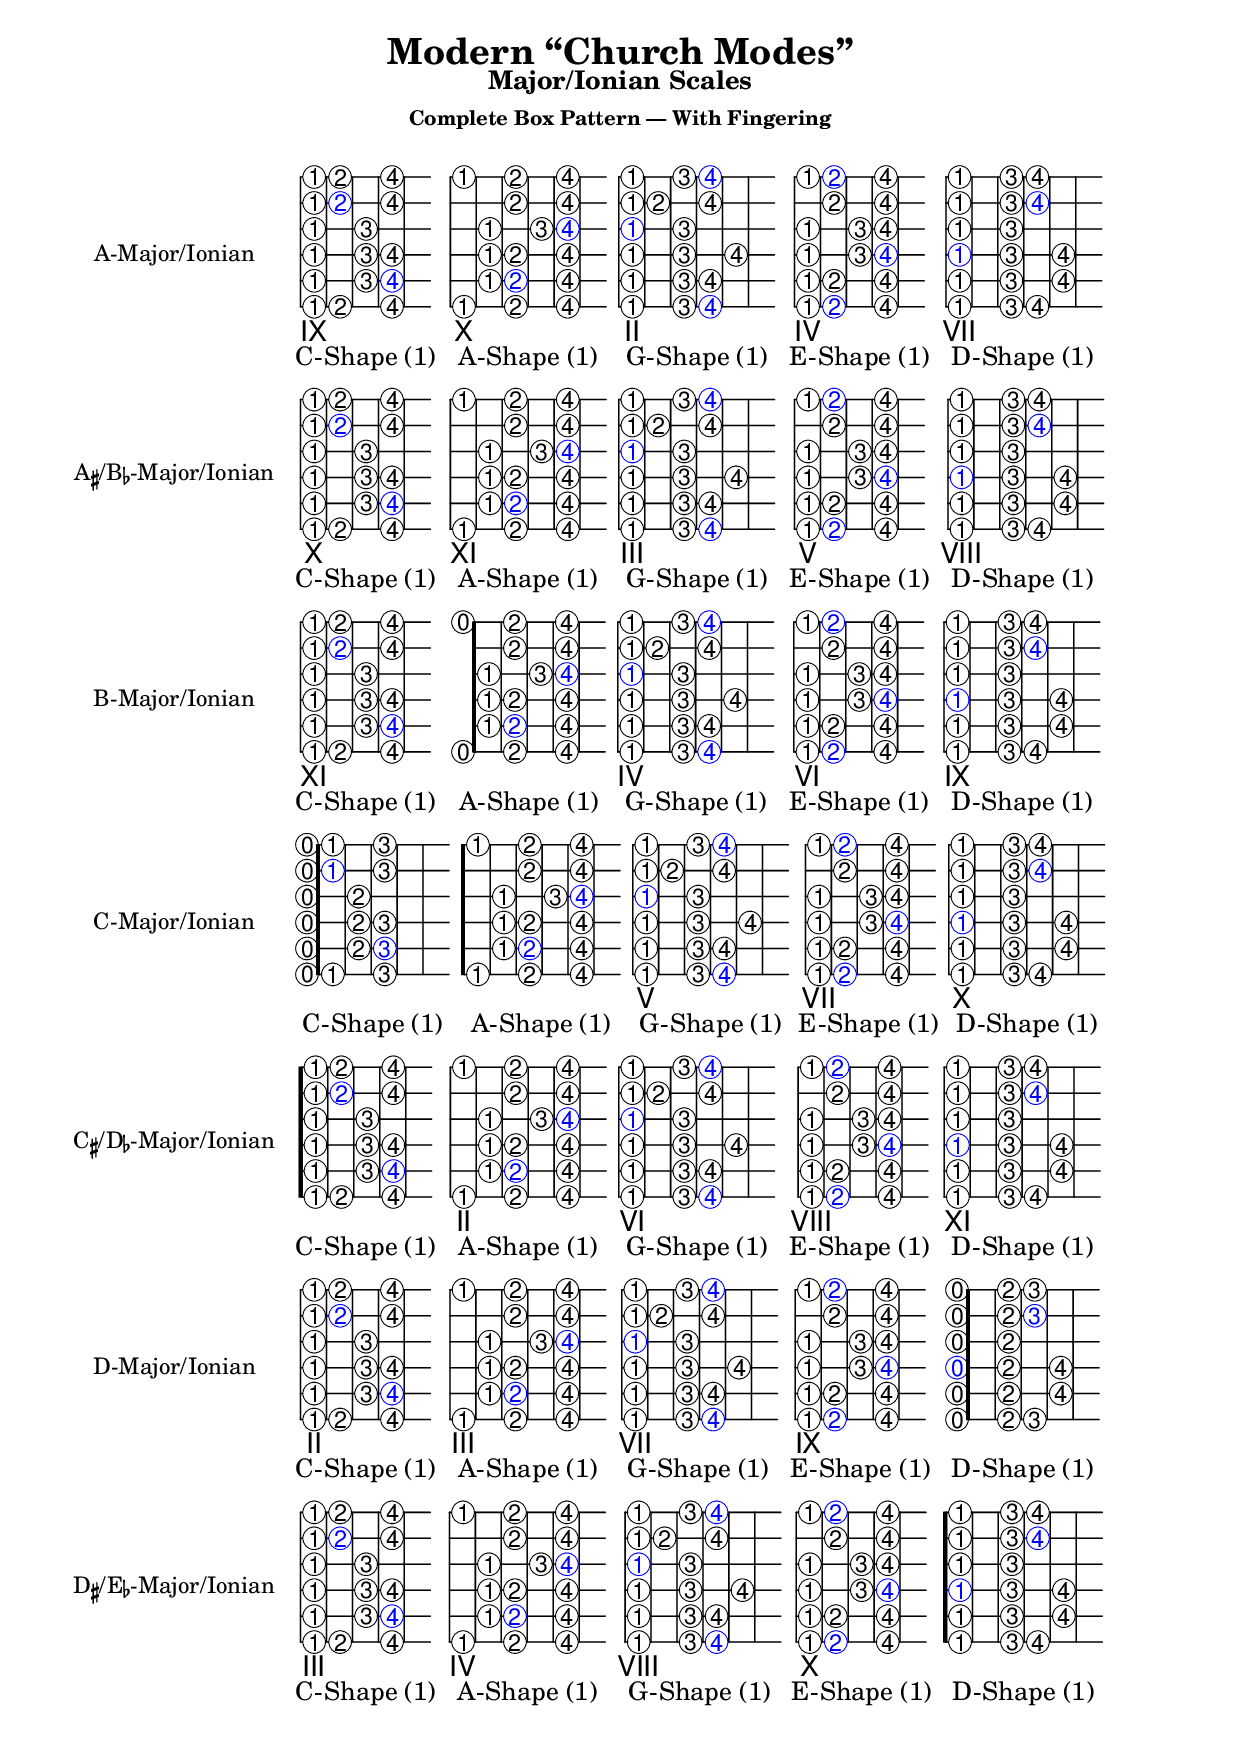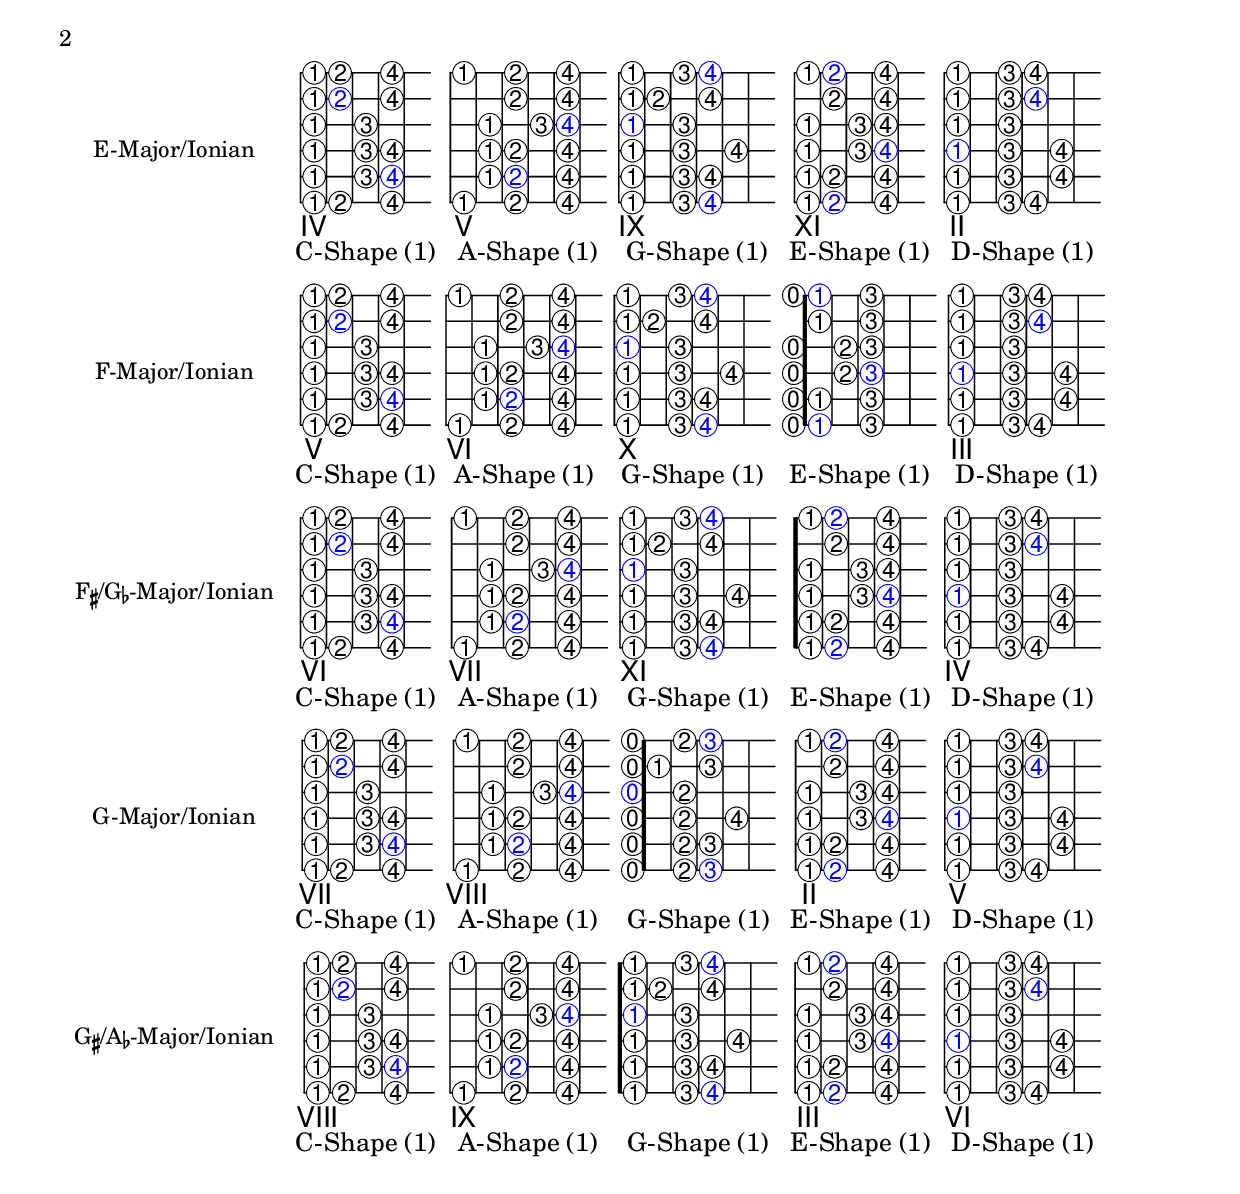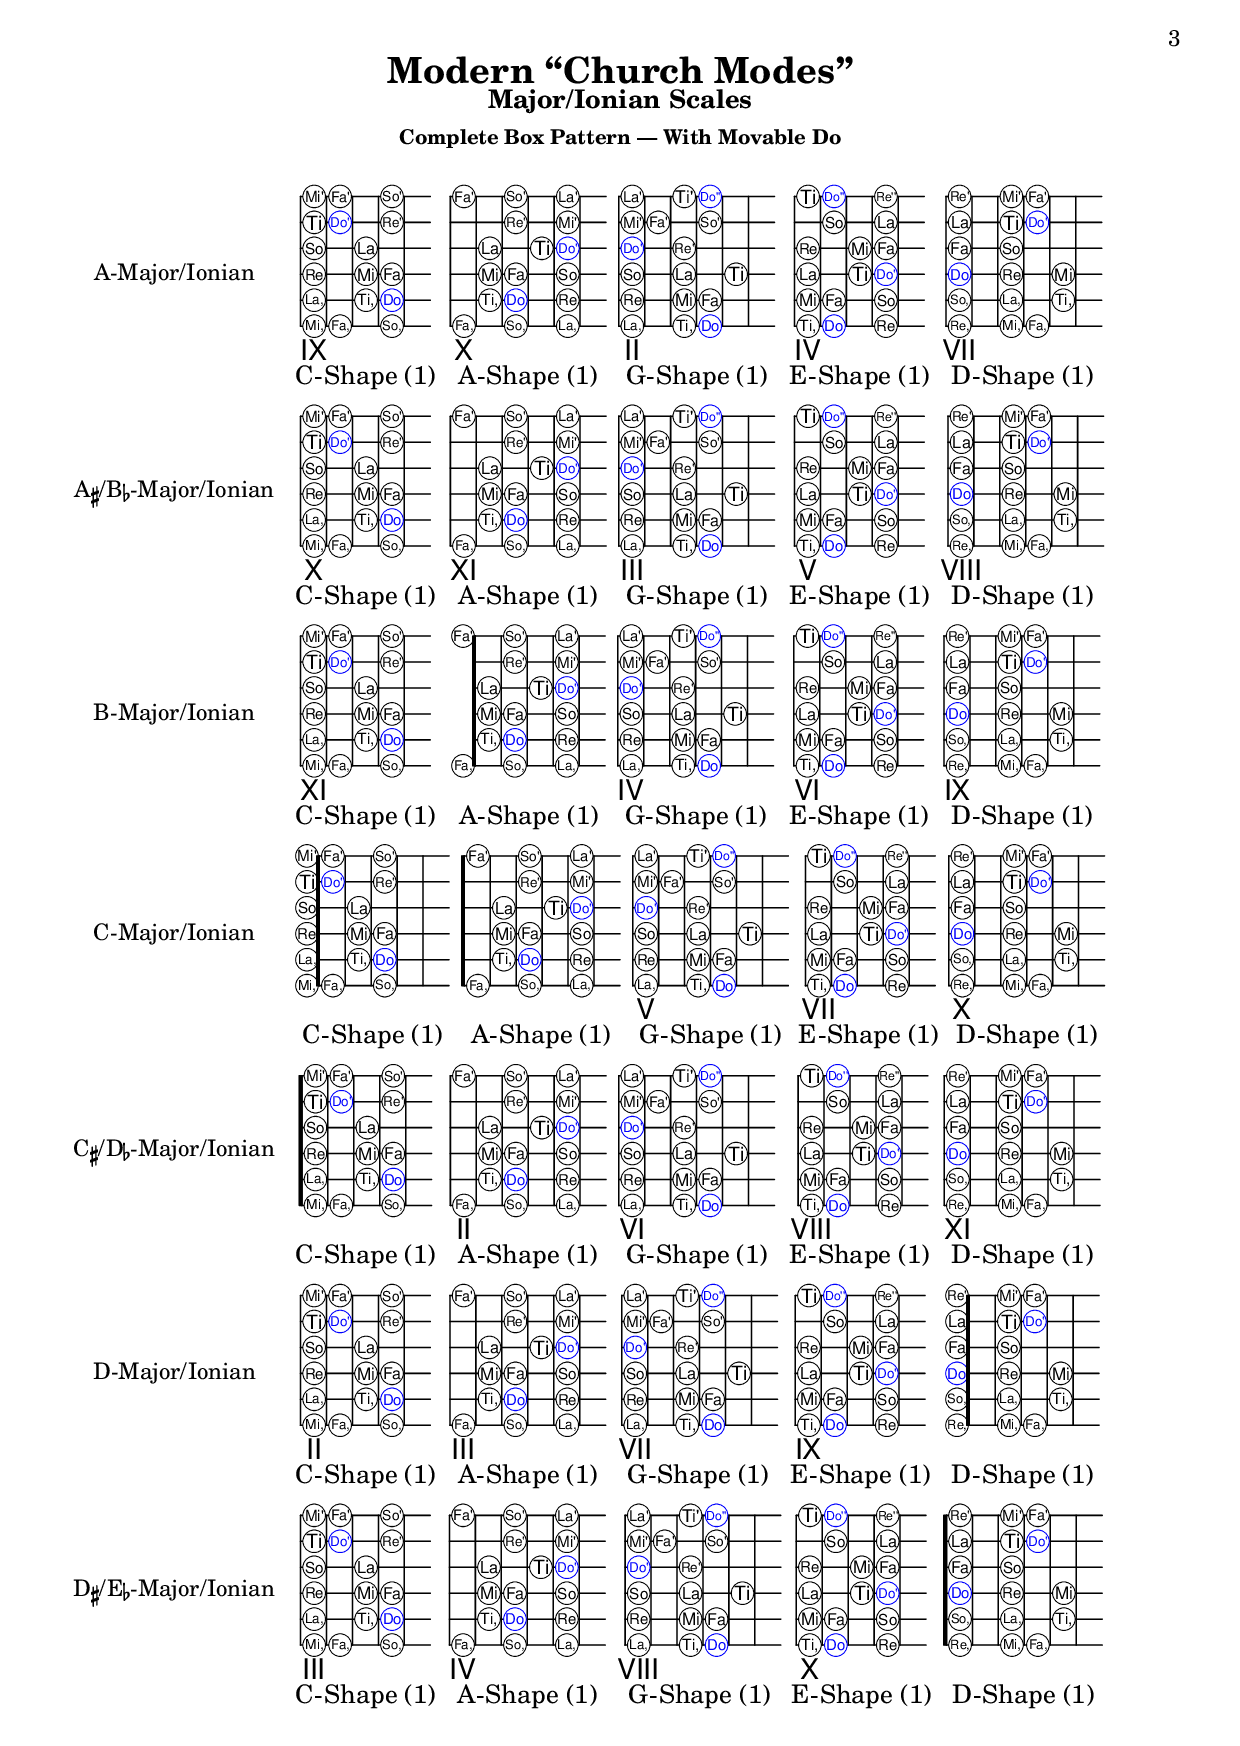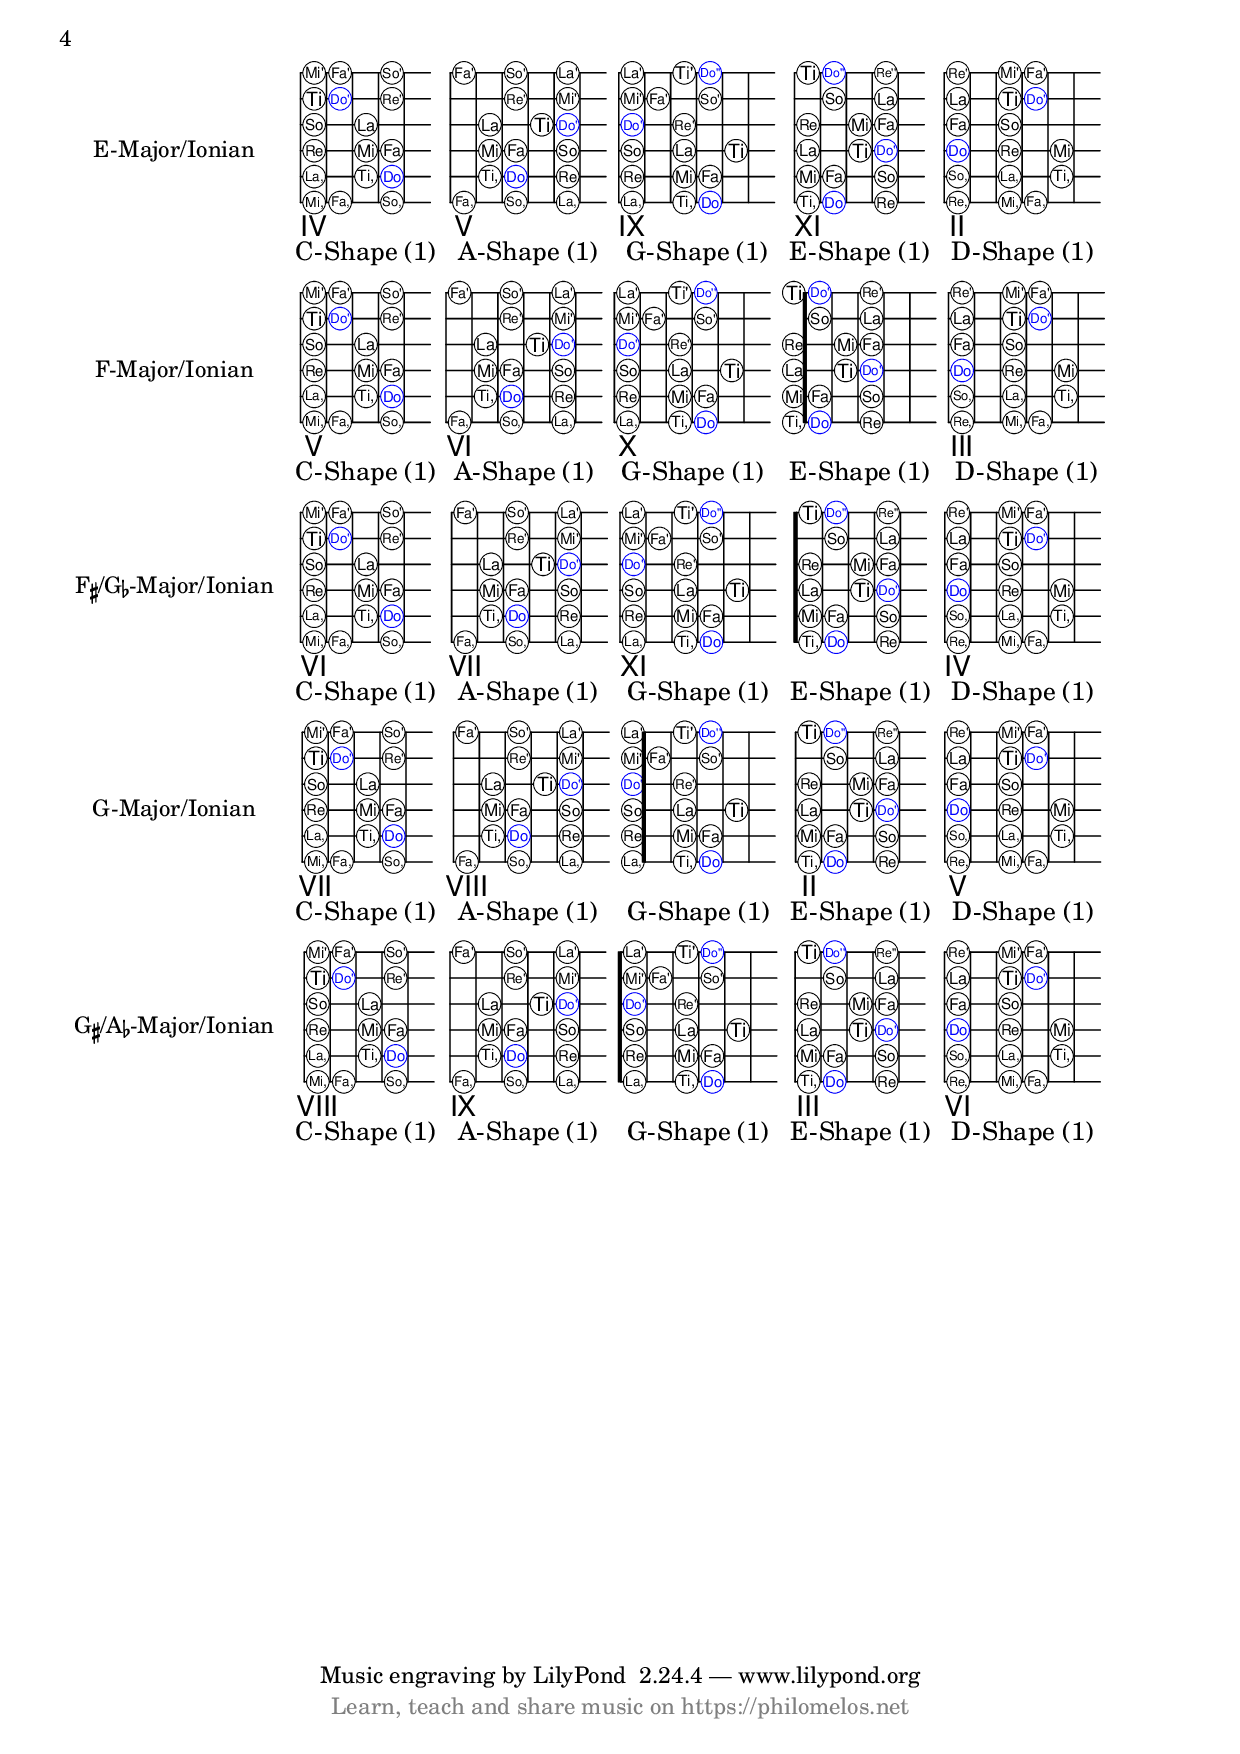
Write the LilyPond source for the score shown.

\version "2.19.33"

\header {
  title = "Modern “Church Modes”"
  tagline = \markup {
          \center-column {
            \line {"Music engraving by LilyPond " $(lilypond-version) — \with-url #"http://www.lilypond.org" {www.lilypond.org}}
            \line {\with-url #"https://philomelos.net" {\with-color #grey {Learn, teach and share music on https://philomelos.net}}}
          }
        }
}

\paper {
  print-all-headers = ##t
}

\include "../c-shape.ly"
\include "../a-shape.ly"
\include "../g-shape.ly"
\include "../e-shape.ly"
\include "../d-shape.ly"
\include "../alt-shape.ly"

scaleDiagramStyleSheet = {
  %%%% A library for predefined fretboard diagrams to be used with LilyPond.
%%%% Copyright (C) 2015  Patrick L. Schmidt <pls@philomelos.net>

%%%% This library is free software: you can redistribute it and/or modify
%%%% it under the terms of the GNU General Public License as published by
%%%% the Free Software Foundation, either version 3 of the License, or
%%%% (at your option) any later version.

%%%% This library is distributed in the hope that it will be useful,
%%%% but WITHOUT ANY WARRANTY; without even the implied warranty of
%%%% MERCHANTABILITY or FITNESS FOR A PARTICULAR PURPOSE.  See the
%%%% GNU General Public License for more details.

%%%% You should have received a copy of the GNU General Public License
%%%% along with this program.  If not, see <http://www.gnu.org/licenses/>.

%\version "2.19.31"

\override FretBoard.size = #'2.5
\override FretBoard.align-dir = #'0
\override FretBoard.fret-diagram-details.orientation = #'landscape
\override FretBoard.fret-diagram-details.finger-code = #'in-dot
\override FretBoard.fret-diagram-details.dot-color = #'white
\override FretBoard.fret-diagram-details.fret-label-vertical-offset = #-0.5
\override FretBoard.fret-diagram-details.number-type = #'roman-upper
\override FretBoard.fret-diagram-details.label-dir = #DOWN
\override FretBoard.fret-diagram-details.barre-type = #'straight
%\override FretBoard.fret-diagram-details.number-type = #'custom
%\override FretBoard.fret-diagram-details.fret-label-custom-format = #'"8 fr."

}

\layout {
  indent = 4\cm
  \context {
    \Score
    \remove "Bar_number_engraver"
  }
}

devNullIonianFingering = {
  \repeat unfold 5 {
    c1*4
  }
}

ionianShapesFingering = \lyricmode {
  \repeat unfold 17 {
    \repeat unfold 2 {
      "C-Shape (1)"
      "A-Shape (1)"
      "G-Shape (1)"
      "E-Shape (1)"
      "D-Shape (1)"
    }
  }
}

diagramsAIonianCompleteBoxPatternFingering = \chordmode {
  \scaleDiagramStyleSheet
  \cShape
  a,,1*4:3.4.5.6.7+.8.9.19
  \aShape
  a,,1*4:4.5.6.7+.8.9.10.20
  \gShape
  a,,,1*4:6.7+.8.9.10.11.12.22
  \eShape
  a,,,1*4:7+.8.9.10.11.12.13.23
  \dShape
  a,,1*4:2.3.4.5.6.7+.8.18
}

diagramsAisIonianCompleteBoxPatternFingering = \chordmode {
  \scaleDiagramStyleSheet
  \cShape
  ais,,1*4:3.4.5.6.7+.8.9.19
  \aShape
  ais,,1*4:4.5.6.7+.8.9.10.20
  \gShape
  ais,,,1*4:6.7+.8.9.10.11.12.22
  \eShape
  ais,,,1*4:7+.8.9.10.11.12.13.23
  \dShape
  ais,,1*4:2.3.4.5.6.7+.8.18
}

diagramsBIonianCompleteBoxPatternFingering = \chordmode {
  \scaleDiagramStyleSheet
  \cShape
  b,,,1*4:3.4.5.6.7+.8.9.19
  \aShape
  b,,,1*4:4.5.6.7+.8.9.10.20
  \gShape
  b,,,1*4:6.7+.8.9.10.11.12.22
  \eShape
  b,,,1*4:7+.8.9.10.11.12.13.23
  \dShape
  b,,1*4:2.3.4.5.6.7+.8.18
}

diagramsCIonianCompleteBoxPatternFingering = \chordmode {
  \scaleDiagramStyleSheet
  \cShape
  c,,1*4:3.4.5.6.7+.8.9.19
  \aShape
  c,,1*4:4.5.6.7+.8.9.10.20
  \gShape
  c,,,1*4:6.7+.8.9.10.11.12.22
  \eShape
  c,,,1*4:7+.8.9.10.11.12.13.23
  \dShape
  c,1*4:2.3.4.5.6.7+.8.18
}

diagramsCisIonianCompleteBoxPatternFingering = \chordmode {
  \scaleDiagramStyleSheet
  \cShape
  cis,,1*4:3.4.5.6.7+.8.9.19
  \aShape
  cis,,1*4:4.5.6.7+.8.9.10.20
  \gShape
  cis,,,1*4:6.7+.8.9.10.11.12.22
  \eShape
  cis,,1*4:7+.8.9.10.11.12.13.23
  \dShape
  cis,1*4:2.3.4.5.6.7+.8.18
}

diagramsDIonianCompleteBoxPatternFingering = \chordmode {
  \scaleDiagramStyleSheet
  \cShape
  d,,1*4:3.4.5.6.7+.8.9.19
  \aShape
  d,,1*4:4.5.6.7+.8.9.10.20
  \gShape
  d,,,1*4:6.7+.8.9.10.11.12.22
  \eShape
  d,,1*4:7+.8.9.10.11.12.13.23
  \dShape
  d,,1*4:2.3.4.5.6.7+.8.18
}

diagramsDisIonianCompleteBoxPatternFingering = \chordmode {
  \scaleDiagramStyleSheet
  \cShape
  dis,,1*4:3.4.5.6.7+.8.9.19
  \aShape
  dis,,1*4:4.5.6.7+.8.9.10.20
  \gShape
  dis,,,1*4:6.7+.8.9.10.11.12.22
  \eShape
  dis,,1*4:7+.8.9.10.11.12.13.23
  \dShape
  dis,,1*4:2.3.4.5.6.7+.8.18
}

diagramsEIonianCompleteBoxPatternFingering = \chordmode {
  \scaleDiagramStyleSheet
  \cShape
  e,,1*4:3.4.5.6.7+.8.9.19
  \aShape
  e,,1*4:4.5.6.7+.8.9.10.20
  \gShape
  e,,,1*4:6.7+.8.9.10.11.12.22
  \eShape
  e,,1*4:7+.8.9.10.11.12.13.23
  \dShape
  e,,1*4:2.3.4.5.6.7+.8.18
}

diagramsFIonianCompleteBoxPatternFingering = \chordmode {
  \scaleDiagramStyleSheet
  \cShape
  f,,1*4:3.4.5.6.7+.8.9.19
  \aShape
  f,,1*4:4.5.6.7+.8.9.10.20
  \gShape
  f,,,1*4:6.7+.8.9.10.11.12.22
  \eShape
  f,,,1*4:7+.8.9.10.11.12.13.23
  \dShape
  f,,1*4:2.3.4.5.6.7+.8.18
}

diagramsFisIonianCompleteBoxPatternFingering = \chordmode {
  \scaleDiagramStyleSheet
  \cShape
  fis,,1*4:3.4.5.6.7+.8.9.19
  \aShape
  fis,,1*4:4.5.6.7+.8.9.10.20
  \gShape
  fis,,,1*4:6.7+.8.9.10.11.12.22
  \eShape
  fis,,,1*4:7+.8.9.10.11.12.13.23
  \dShape
  fis,,1*4:2.3.4.5.6.7+.8.18
}

diagramsGIonianCompleteBoxPatternFingering = \chordmode {
  \scaleDiagramStyleSheet
  \cShape
  g,,1*4:3.4.5.6.7+.8.9.19
  \aShape
  g,,1*4:4.5.6.7+.8.9.10.20
  \gShape
  g,,,1*4:6.7+.8.9.10.11.12.22
  \eShape
  g,,,1*4:7+.8.9.10.11.12.13.23
  \dShape
  g,,1*4:2.3.4.5.6.7+.8.18
}

diagramsGisIonianCompleteBoxPatternFingering = \chordmode {
  \scaleDiagramStyleSheet
  \cShape
  gis,,1*4:3.4.5.6.7+.8.9.19
  \aShape
  gis,,1*4:4.5.6.7+.8.9.10.20
  \gShape
  gis,,,1*4:6.7+.8.9.10.11.12.22
  \eShape
  gis,,,1*4:7+.8.9.10.11.12.13.23
  \dShape
  gis,,1*4:2.3.4.5.6.7+.8.18
}

\score {
  <<
    \new FretBoards {
      \set FretBoards.instrumentName = "A-Major/Ionian"
      \diagramsAIonianCompleteBoxPatternFingering
    }
    \new Devnull = "null" { \devNullIonianFingering }
    \new Lyrics \lyricsto "null" \ionianShapesFingering
  >>
  \header {
    %title = "Modern “Church Modes”"
    title = ##f
    subtitle = "Major/Ionian Scales"
    subsubtitle = "Complete Box Pattern — With Fingering"
    piece = " "
  }
}

\score {
  <<
    \new FretBoards {
      \set FretBoards.instrumentName = \markup\concat { "A"\teeny \sharp "/B" \teeny \flat "-Major/Ionian" }
      \diagramsAisIonianCompleteBoxPatternFingering
    }
    \new Devnull = "null" { \devNullIonianFingering }
    \new Lyrics \lyricsto "null" \ionianShapesFingering
  >>
  \header {
    %title = "Modern “Church Modes”"
    title = ##f
    % subtitle = "Major/Ionian Scales"
    % subsubtitle = "Complete Box Pattern — With Fingering"
    % piece = " "
  }
}

\score {
  <<
    \new FretBoards {
      \set FretBoards.instrumentName = "B-Major/Ionian"
      \diagramsBIonianCompleteBoxPatternFingering
    }
    \new Devnull = "null" { \devNullIonianFingering }
    \new Lyrics \lyricsto "null" \ionianShapesFingering
  >>
  \header {
    %title = "Modern “Church Modes”"
    title = ##f
    % subtitle = "Major/Ionian Scales"
    % subsubtitle = "Complete Box Pattern — With Fingering"
    % piece = " "
  }
}

\score {
  <<
    \new FretBoards {
      \set FretBoards.instrumentName = "C-Major/Ionian"
      \diagramsCIonianCompleteBoxPatternFingering
    }
    \new Devnull = "null" { \devNullIonianFingering }
    \new Lyrics \lyricsto "null" \ionianShapesFingering
  >>
  \header {
    title = ##f
    % subtitle = "Major/Ionian Scales"
    % subsubtitle = "Complete Box Pattern — With Fingering"
    % piece = " "
  }
}

\score {
  <<
    \new FretBoards {
      \set FretBoards.instrumentName = \markup\concat { "C"\teeny \sharp "/D" \teeny \flat "-Major/Ionian" }
      \diagramsCisIonianCompleteBoxPatternFingering
    }
    \new Devnull = "null" { \devNullIonianFingering }
    \new Lyrics \lyricsto "null" \ionianShapesFingering
  >>
  \header {
    %title = "Modern “Church Modes”"
    title = ##f
    % subtitle = "Major/Ionian Scales"
    % subsubtitle = "Complete Box Pattern — With Fingering"
    % piece = " "
  }
}

\score {
  <<
    \new FretBoards {
      \set FretBoards.instrumentName = "D-Major/Ionian"
      \diagramsDIonianCompleteBoxPatternFingering
    }
    \new Devnull = "null" { \devNullIonianFingering }
    \new Lyrics \lyricsto "null" \ionianShapesFingering
  >>
  \header {
    % title = "Modern “Church Modes”"
    title = ##f
    % subtitle = "Major/Ionian Scales"
    % subsubtitle = "Complete Box Pattern — With Fingering"
    % piece = " "
  }
}

\score {
  <<
    \new FretBoards {
      \set FretBoards.instrumentName = \markup\concat { "D"\teeny \sharp "/E" \teeny \flat "-Major/Ionian" }
      \diagramsDisIonianCompleteBoxPatternFingering
    }
    \new Devnull = "null" { \devNullIonianFingering }
    \new Lyrics \lyricsto "null" \ionianShapesFingering
  >>
  \header {
    %title = "Modern “Church Modes”"
    title = ##f
    % subtitle = "Major/Ionian Scales"
    % subsubtitle = "Complete Box Pattern — With Fingering"
    % piece = " "
  }
}

\score {
  <<
    \new FretBoards {
      \set FretBoards.instrumentName = "E-Major/Ionian"
      \diagramsEIonianCompleteBoxPatternFingering
    }
    \new Devnull = "null" { \devNullIonianFingering }
    \new Lyrics \lyricsto "null" \ionianShapesFingering
  >>
  \header {
    %title = "Modern “Church Modes”"
    title = ##f
    % subtitle = "Major/Ionian Scales"
    % subsubtitle = "Complete Box Pattern — With Fingering"
    % piece = " "
  }
}

\score {
  <<
    \new FretBoards {
      \set FretBoards.instrumentName = "F-Major/Ionian"
      \diagramsFIonianCompleteBoxPatternFingering
    }
    \new Devnull = "null" { \devNullIonianFingering }
    \new Lyrics \lyricsto "null" \ionianShapesFingering
  >>
  \header {
    %title = "Modern “Church Modes”"
    title = ##f
    % subtitle = "Major/Ionian Scales"
    % subsubtitle = "Complete Box Pattern — With Fingering"
    % piece = " "
  }
}

\score {
  <<
    \new FretBoards {
      \set FretBoards.instrumentName = \markup\concat { "F"\teeny \sharp "/G" \teeny \flat "-Major/Ionian" }
      \diagramsFisIonianCompleteBoxPatternFingering
    }
    \new Devnull = "null" { \devNullIonianFingering }
    \new Lyrics \lyricsto "null" \ionianShapesFingering
  >>
  \header {
    %title = "Modern “Church Modes”"
    title = ##f
    % subtitle = "Major/Ionian Scales"
    % subsubtitle = "Complete Box Pattern — With Fingering"
    % piece = " "
  }
}

\score {
  <<
    \new FretBoards {
      \set FretBoards.instrumentName = "G-Major/Ionian"
      \diagramsGIonianCompleteBoxPatternFingering
    }
    \new Devnull = "null" { \devNullIonianFingering }
    \new Lyrics \lyricsto "null" \ionianShapesFingering
  >>
  \header {
    %title = "Modern “Church Modes”"
    title = ##f
    % subtitle = "Major/Ionian Scales"
    % subsubtitle = "Complete Box Pattern — With Fingering"
    % piece = " "
  }
}

\score {
  <<
    \new FretBoards {
      \set FretBoards.instrumentName = \markup\concat { "G"\teeny \sharp "/A" \teeny \flat "-Major/Ionian" }
      \diagramsGisIonianCompleteBoxPatternFingering
    }
    \new Devnull = "null" { \devNullIonianFingering }
    \new Lyrics \lyricsto "null" \ionianShapesFingering
  >>
  \header {
    %title = "Modern “Church Modes”"
    title = ##f
    % subtitle = "Major/Ionian Scales"
    % subsubtitle = "Complete Box Pattern — With Fingering"
    % piece = " "
  }
}

devNullIonianMovableDo = {
  \repeat unfold 5 {
    c1*4
  }
}

ionianShapesMovableDo = \lyricmode {
  \repeat unfold 17 {
    \repeat unfold 2 {
      "C-Shape (1)"
      "A-Shape (1)"
      "G-Shape (1)"
      "E-Shape (1)"
      "D-Shape (1)"
    }
  }
}

diagramsAIonianCompleteBoxPatternMovableDo = \chordmode {
  \scaleDiagramStyleSheet
  \cShapeMovableDo
  a,,1*4:3.4.5.6.7+.8.9.19
  \aShapeMovableDo
  a,,1*4:4.5.6.7+.8.9.10.20
  \gShapeMovableDo
  a,,,1*4:6.7+.8.9.10.11.12.22
  \eShapeMovableDo
  a,,,1*4:7+.8.9.10.11.12.13.23
  \dShapeMovableDo
  a,,1*4:2.3.4.5.6.7+.8.18
}

diagramsAisIonianCompleteBoxPatternMovableDo = \chordmode {
  \scaleDiagramStyleSheet
  \cShapeMovableDo
  ais,,1*4:3.4.5.6.7+.8.9.19
  \aShapeMovableDo
  ais,,1*4:4.5.6.7+.8.9.10.20
  \gShapeMovableDo
  ais,,,1*4:6.7+.8.9.10.11.12.22
  \eShapeMovableDo
  ais,,,1*4:7+.8.9.10.11.12.13.23
  \dShapeMovableDo
  ais,,1*4:2.3.4.5.6.7+.8.18
}

diagramsBIonianCompleteBoxPatternMovableDo = \chordmode {
  \scaleDiagramStyleSheet
  \cShapeMovableDo
  b,,,1*4:3.4.5.6.7+.8.9.19
  \aShapeMovableDo
  b,,,1*4:4.5.6.7+.8.9.10.20
  \gShapeMovableDo
  b,,,1*4:6.7+.8.9.10.11.12.22
  \eShapeMovableDo
  b,,,1*4:7+.8.9.10.11.12.13.23
  \dShapeMovableDo
  b,,1*4:2.3.4.5.6.7+.8.18
}

diagramsCIonianCompleteBoxPatternMovableDo = \chordmode {
  \scaleDiagramStyleSheet
  \cShapeMovableDo
  c,,1*4:3.4.5.6.7+.8.9.19
  \aShapeMovableDo
  c,,1*4:4.5.6.7+.8.9.10.20
  \gShapeMovableDo
  c,,,1*4:6.7+.8.9.10.11.12.22
  \eShapeMovableDo
  c,,,1*4:7+.8.9.10.11.12.13.23
  \dShapeMovableDo
  c,1*4:2.3.4.5.6.7+.8.18
}

diagramsCisIonianCompleteBoxPatternMovableDo = \chordmode {
  \scaleDiagramStyleSheet
  \cShapeMovableDo
  cis,,1*4:3.4.5.6.7+.8.9.19
  \aShapeMovableDo
  cis,,1*4:4.5.6.7+.8.9.10.20
  \gShapeMovableDo
  cis,,,1*4:6.7+.8.9.10.11.12.22
  \eShapeMovableDo
  cis,,1*4:7+.8.9.10.11.12.13.23
  \dShapeMovableDo
  cis,1*4:2.3.4.5.6.7+.8.18
}

diagramsDIonianCompleteBoxPatternMovableDo = \chordmode {
  \scaleDiagramStyleSheet
  \cShapeMovableDo
  d,,1*4:3.4.5.6.7+.8.9.19
  \aShapeMovableDo
  d,,1*4:4.5.6.7+.8.9.10.20
  \gShapeMovableDo
  d,,,1*4:6.7+.8.9.10.11.12.22
  \eShapeMovableDo
  d,,1*4:7+.8.9.10.11.12.13.23
  \dShapeMovableDo
  d,,1*4:2.3.4.5.6.7+.8.18
}

diagramsDisIonianCompleteBoxPatternMovableDo = \chordmode {
  \scaleDiagramStyleSheet
  \cShapeMovableDo
  dis,,1*4:3.4.5.6.7+.8.9.19
  \aShapeMovableDo
  dis,,1*4:4.5.6.7+.8.9.10.20
  \gShapeMovableDo
  dis,,1*4:6.7+.8.9.10.11.12.22
  \eShapeMovableDo
  dis,,1*4:7+.8.9.10.11.12.13.23
  \dShapeMovableDo
  dis,,1*4:2.3.4.5.6.7+.8.18
}

diagramsEIonianCompleteBoxPatternMovableDo = \chordmode {
  \scaleDiagramStyleSheet
  \cShapeMovableDo
  e,,1*4:3.4.5.6.7+.8.9.19
  \aShapeMovableDo
  e,,1*4:4.5.6.7+.8.9.10.20
  \gShapeMovableDo
  e,,1*4:6.7+.8.9.10.11.12.22
  \eShapeMovableDo
  e,,1*4:7+.8.9.10.11.12.13.23
  \dShapeMovableDo
  e,,1*4:2.3.4.5.6.7+.8.18
}

diagramsFIonianCompleteBoxPatternMovableDo = \chordmode {
  \scaleDiagramStyleSheet
  \cShapeMovableDo
  f,,1*4:3.4.5.6.7+.8.9.19
  \aShapeMovableDo
  f,,1*4:4.5.6.7+.8.9.10.20
  \gShapeMovableDo
  f,,1*4:6.7+.8.9.10.11.12.22
  \eShapeMovableDo
  f,,,1*4:7+.8.9.10.11.12.13.23
  \dShapeMovableDo
  f,,1*4:2.3.4.5.6.7+.8.18
}

diagramsFisIonianCompleteBoxPatternMovableDo = \chordmode {
  \scaleDiagramStyleSheet
  \cShapeMovableDo
  fis,,1*4:3.4.5.6.7+.8.9.19
  \aShapeMovableDo
  fis,,1*4:4.5.6.7+.8.9.10.20
  \gShapeMovableDo
  fis,,1*4:6.7+.8.9.10.11.12.22
  \eShapeMovableDo
  fis,,,1*4:7+.8.9.10.11.12.13.23
  \dShapeMovableDo
  fis,,1*4:2.3.4.5.6.7+.8.18
}

diagramsGIonianCompleteBoxPatternMovableDo = \chordmode {
  \scaleDiagramStyleSheet
  \cShapeMovableDo
  g,,1*4:3.4.5.6.7+.8.9.19
  \aShapeMovableDo
  g,,1*4:4.5.6.7+.8.9.10.20
  \gShapeMovableDo
  g,,,1*4:6.7+.8.9.10.11.12.22
  \eShapeMovableDo
  g,,,1*4:7+.8.9.10.11.12.13.23
  \dShapeMovableDo
  g,,1*4:2.3.4.5.6.7+.8.18
}

diagramsGisIonianCompleteBoxPatternMovableDo = \chordmode {
  \scaleDiagramStyleSheet
  \cShapeMovableDo
  gis,,1*4:3.4.5.6.7+.8.9.19
  \aShapeMovableDo
  gis,,1*4:4.5.6.7+.8.9.10.20
  \gShapeMovableDo
  gis,,,1*4:6.7+.8.9.10.11.12.22
  \eShapeMovableDo
  gis,,,1*4:7+.8.9.10.11.12.13.23
  \dShapeMovableDo
  gis,,1*4:2.3.4.5.6.7+.8.18
}

\bookpart {

\score {
  <<
    \new FretBoards {
      \set FretBoards.instrumentName = "A-Major/Ionian"
      \diagramsAIonianCompleteBoxPatternMovableDo
    }
    \new Devnull = "null" { \devNullIonianMovableDo }
    \new Lyrics \lyricsto "null" \ionianShapesMovableDo
  >>
  \header {
    %title = "Modern “Church Modes”"
    title = ##f
    subtitle = "Major/Ionian Scales"
    subsubtitle = "Complete Box Pattern — With Movable Do"
    piece = " "
  }
}

\score {
  <<
    \new FretBoards {
      \set FretBoards.instrumentName = \markup\concat { "A"\teeny \sharp "/B" \teeny \flat "-Major/Ionian" }
      \diagramsAisIonianCompleteBoxPatternMovableDo
    }
    \new Devnull = "null" { \devNullIonianMovableDo }
    \new Lyrics \lyricsto "null" \ionianShapesMovableDo
  >>
  \header {
    %title = "Modern “Church Modes”"
    title = ##f
    % subtitle = "Major/Ionian Scales"
    % subsubtitle = "Complete Box Pattern — With Movable Do"
    % piece = " "
  }
}

\score {
  <<
    \new FretBoards {
      \set FretBoards.instrumentName = "B-Major/Ionian"
      \diagramsBIonianCompleteBoxPatternMovableDo
    }
    \new Devnull = "null" { \devNullIonianMovableDo }
    \new Lyrics \lyricsto "null" \ionianShapesMovableDo
  >>
  \header {
    %title = "Modern “Church Modes”"
    title = ##f
    % subtitle = "Major/Ionian Scales"
    % subsubtitle = "Complete Box Pattern — With Movable Do"
    % piece = " "
  }
}

\score {
  <<
    \new FretBoards {
      \set FretBoards.instrumentName = "C-Major/Ionian"
      \diagramsCIonianCompleteBoxPatternMovableDo
    }
    \new Devnull = "null" { \devNullIonianMovableDo }
    \new Lyrics \lyricsto "null" \ionianShapesMovableDo
  >>
  \header {
    title = ##f
    % subtitle = "Major/Ionian Scales"
    % subsubtitle = "Complete Box Pattern — With Movable Do"
    % piece = " "
  }
}

\score {
  <<
    \new FretBoards {
      \set FretBoards.instrumentName = \markup\concat { "C"\teeny \sharp "/D" \teeny \flat "-Major/Ionian" }
      \diagramsCisIonianCompleteBoxPatternMovableDo
    }
    \new Devnull = "null" { \devNullIonianMovableDo }
    \new Lyrics \lyricsto "null" \ionianShapesMovableDo
  >>
  \header {
    %title = "Modern “Church Modes”"
    title = ##f
    % subtitle = "Major/Ionian Scales"
    % subsubtitle = "Complete Box Pattern — With Movable Do"
    % piece = " "
  }
}

\score {
  <<
    \new FretBoards {
      \set FretBoards.instrumentName = "D-Major/Ionian"
      \diagramsDIonianCompleteBoxPatternMovableDo
    }
    \new Devnull = "null" { \devNullIonianMovableDo }
    \new Lyrics \lyricsto "null" \ionianShapesMovableDo
  >>
  \header {
    % title = "Modern “Church Modes”"
    title = ##f
    % subtitle = "Major/Ionian Scales"
    % subsubtitle = "Complete Box Pattern — With Movable Do"
    % piece = " "
  }
}

\score {
  <<
    \new FretBoards {
      \set FretBoards.instrumentName = \markup\concat { "D"\teeny \sharp "/E" \teeny \flat "-Major/Ionian" }
      \diagramsDisIonianCompleteBoxPatternMovableDo
    }
    \new Devnull = "null" { \devNullIonianMovableDo }
    \new Lyrics \lyricsto "null" \ionianShapesMovableDo
  >>
  \header {
    %title = "Modern “Church Modes”"
    title = ##f
    % subtitle = "Major/Ionian Scales"
    % subsubtitle = "Complete Box Pattern — With Movable Do"
    % piece = " "
  }
}

\score {
  <<
    \new FretBoards {
      \set FretBoards.instrumentName = "E-Major/Ionian"
      \diagramsEIonianCompleteBoxPatternMovableDo
    }
    \new Devnull = "null" { \devNullIonianMovableDo }
    \new Lyrics \lyricsto "null" \ionianShapesMovableDo
  >>
  \header {
    %title = "Modern “Church Modes”"
    title = ##f
    % subtitle = "Major/Ionian Scales"
    % subsubtitle = "Complete Box Pattern — With Movable Do"
    % piece = " "
  }
}

\score {
  <<
    \new FretBoards {
      \set FretBoards.instrumentName = "F-Major/Ionian"
      \diagramsFIonianCompleteBoxPatternMovableDo
    }
    \new Devnull = "null" { \devNullIonianMovableDo }
    \new Lyrics \lyricsto "null" \ionianShapesMovableDo
  >>
  \header {
    %title = "Modern “Church Modes”"
    title = ##f
    % subtitle = "Major/Ionian Scales"
    % subsubtitle = "Complete Box Pattern — With Movable Do"
    % piece = " "
  }
}

\score {
  <<
    \new FretBoards {
      \set FretBoards.instrumentName = \markup\concat { "F"\teeny \sharp "/G" \teeny \flat "-Major/Ionian" }
      \diagramsFisIonianCompleteBoxPatternMovableDo
    }
    \new Devnull = "null" { \devNullIonianMovableDo }
    \new Lyrics \lyricsto "null" \ionianShapesMovableDo
  >>
  \header {
    %title = "Modern “Church Modes”"
    title = ##f
    % subtitle = "Major/Ionian Scales"
    % subsubtitle = "Complete Box Pattern — With Movable Do"
    % piece = " "
  }
}

\score {
  <<
    \new FretBoards {
      \set FretBoards.instrumentName = "G-Major/Ionian"
      \diagramsGIonianCompleteBoxPatternMovableDo
    }
    \new Devnull = "null" { \devNullIonianMovableDo }
    \new Lyrics \lyricsto "null" \ionianShapesMovableDo
  >>
  \header {
    %title = "Modern “Church Modes”"
    title = ##f
    % subtitle = "Major/Ionian Scales"
    % subsubtitle = "Complete Box Pattern — With Movable Do"
    % piece = " "
  }
}

\score {
  <<
    \new FretBoards {
      \set FretBoards.instrumentName = \markup\concat { "G"\teeny \sharp "/A" \teeny \flat "-Major/Ionian" }
      \diagramsGisIonianCompleteBoxPatternMovableDo
    }
    \new Devnull = "null" { \devNullIonianMovableDo }
    \new Lyrics \lyricsto "null" \ionianShapesMovableDo
  >>
  \header {
    %title = "Modern “Church Modes”"
    title = ##f
    % subtitle = "Major/Ionian Scales"
    % subsubtitle = "Complete Box Pattern — With Movable Do"
    % piece = " "
  }
}

} % end bookpart
